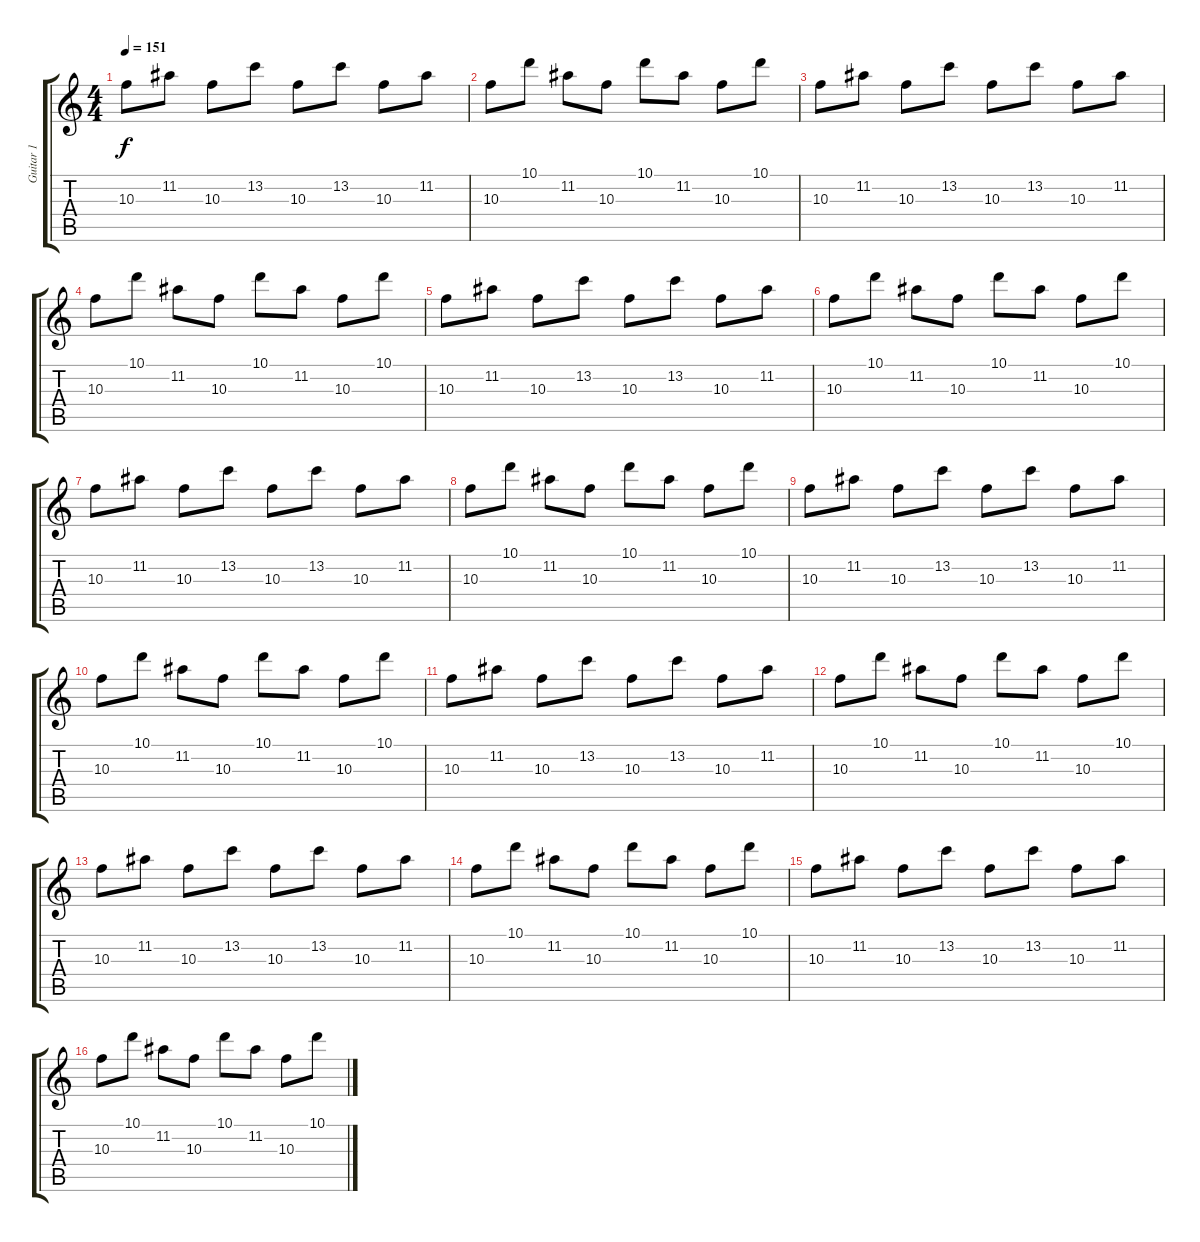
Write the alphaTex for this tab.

\track ("Guitar 1" "Guitar 1") {instrument distortionguitar}
\staff {score tabs}
\tuning (E4 B3 G3 D3 A2 D2) {hide}
\ts (4 4)
\tempo 151
\clef g2
\ks c
10.3.8{dy f} 11.2.8 10.3.8 13.2.8 10.3.8 13.2.8 10.3.8 11.2.8 |
10.3.8 10.1.8 11.2.8 10.3.8 10.1.8 11.2.8 10.3.8 10.1.8 |
10.3.8 11.2.8 10.3.8 13.2.8 10.3.8 13.2.8 10.3.8 11.2.8 |
10.3.8 10.1.8 11.2.8 10.3.8 10.1.8 11.2.8 10.3.8 10.1.8 |
10.3.8 11.2.8 10.3.8 13.2.8 10.3.8 13.2.8 10.3.8 11.2.8 |
10.3.8 10.1.8 11.2.8 10.3.8 10.1.8 11.2.8 10.3.8 10.1.8 |
10.3.8 11.2.8 10.3.8 13.2.8 10.3.8 13.2.8 10.3.8 11.2.8 |
10.3.8 10.1.8 11.2.8 10.3.8 10.1.8 11.2.8 10.3.8 10.1.8 |
10.3.8 11.2.8 10.3.8 13.2.8 10.3.8 13.2.8 10.3.8 11.2.8 |
10.3.8 10.1.8 11.2.8 10.3.8 10.1.8 11.2.8 10.3.8 10.1.8 |
10.3.8 11.2.8 10.3.8 13.2.8 10.3.8 13.2.8 10.3.8 11.2.8 |
10.3.8 10.1.8 11.2.8 10.3.8 10.1.8 11.2.8 10.3.8 10.1.8 |
10.3.8 11.2.8 10.3.8 13.2.8 10.3.8 13.2.8 10.3.8 11.2.8 |
10.3.8 10.1.8 11.2.8 10.3.8 10.1.8 11.2.8 10.3.8 10.1.8 |
10.3.8 11.2.8 10.3.8 13.2.8 10.3.8 13.2.8 10.3.8 11.2.8 |
10.3.8 10.1.8 11.2.8 10.3.8 10.1.8 11.2.8 10.3.8 10.1.8
